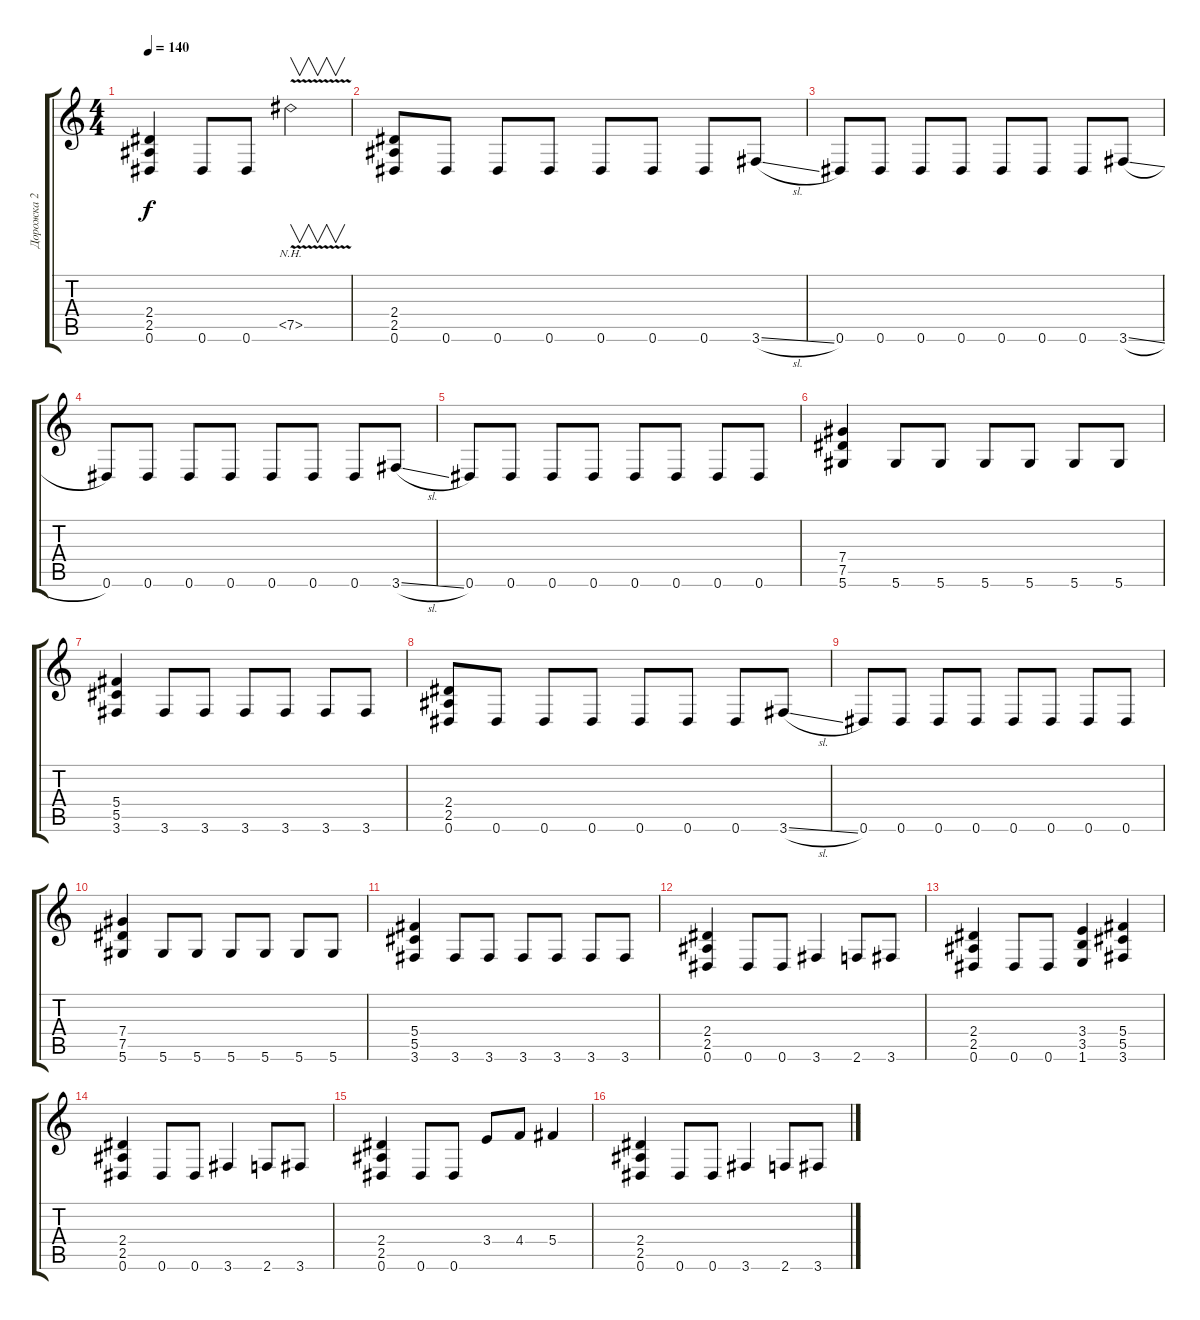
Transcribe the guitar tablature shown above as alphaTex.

\track ("Дорожка 2" "Дорожка 2") {instrument distortionguitar}
\staff {score tabs}
\tuning (Eb4 Bb3 Gb3 Db3 Ab2 Eb2) {hide}
\ts (4 4)
\tempo 140
\clef g2
\ks c
(2.4 2.5 0.6).4{dy f} 0.6.8 0.6.8 7.5{nh v}.2{v} |
(2.4 2.5 0.6).8 0.6.8 0.6.8 0.6.8 0.6.8 0.6.8 0.6.8 3.6{sl}.8 |
0.6.8 0.6.8 0.6.8 0.6.8 0.6.8 0.6.8 0.6.8 3.6{sl}.8 |
0.6.8 0.6.8 0.6.8 0.6.8 0.6.8 0.6.8 0.6.8 3.6{sl}.8 |
0.6.8 0.6.8 0.6.8 0.6.8 0.6.8 0.6.8 0.6.8 0.6.8 |
(7.4 7.5 5.6).4 5.6.8 5.6.8 5.6.8 5.6.8 5.6.8 5.6.8 |
(5.4 5.5 3.6).4 3.6.8 3.6.8 3.6.8 3.6.8 3.6.8 3.6.8 |
(2.4 2.5 0.6).8 0.6.8 0.6.8 0.6.8 0.6.8 0.6.8 0.6.8 3.6{sl}.8 |
0.6.8 0.6.8 0.6.8 0.6.8 0.6.8 0.6.8 0.6.8 0.6.8 |
(7.4 7.5 5.6).4 5.6.8 5.6.8 5.6.8 5.6.8 5.6.8 5.6.8 |
(5.4 5.5 3.6).4 3.6.8 3.6.8 3.6.8 3.6.8 3.6.8 3.6.8 |
(2.4 2.5 0.6).4 0.6.8 0.6.8 3.6.4 2.6.8 3.6.8 |
(2.4 2.5 0.6).4 0.6.8 0.6.8 (3.4 3.5 1.6).4 (5.4 5.5 3.6).4 |
(2.4 2.5 0.6).4 0.6.8 0.6.8 3.6.4 2.6.8 3.6.8 |
(2.4 2.5 0.6).4 0.6.8 0.6.8 3.4.8 4.4.8 5.4.4 |
(2.4 2.5 0.6).4 0.6.8 0.6.8 3.6.4 2.6.8 3.6.8
